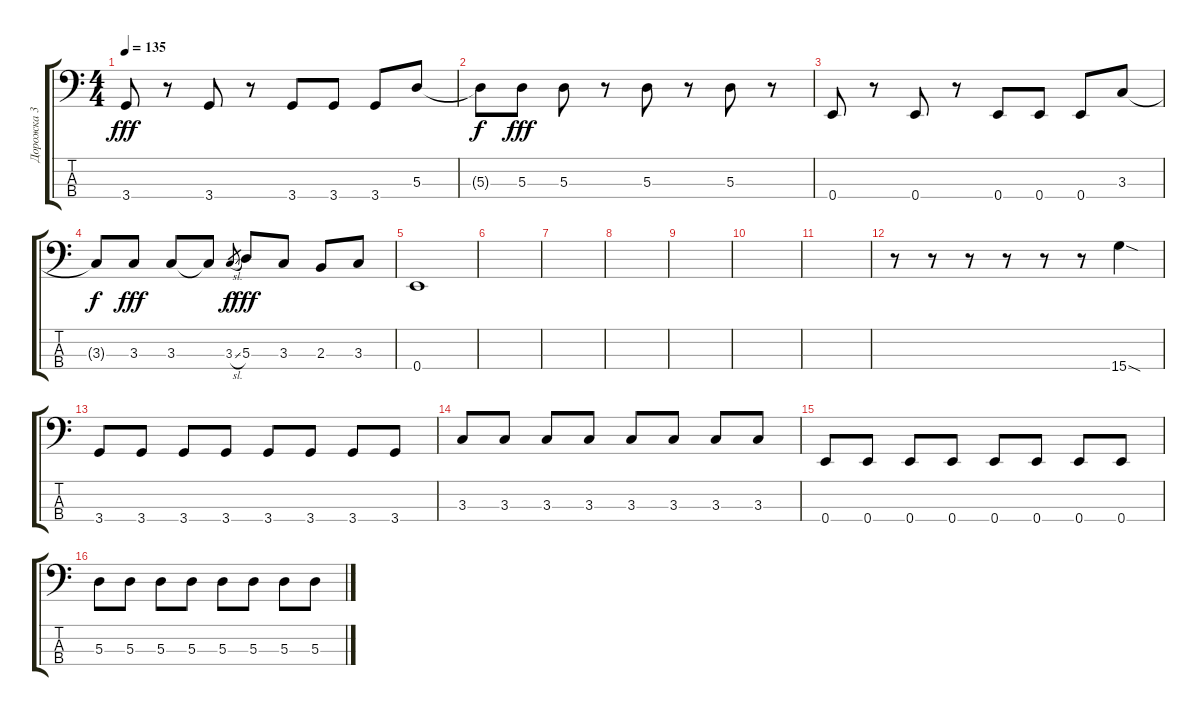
\track ("Дорожка 3" "Дорожка 3") {instrument electricbassfinger}
\staff {score tabs}
\tuning (G2 D2 A1 E1) {hide}
\ts (4 4)
\tempo 135
\clef f4
\ks c
3.4.8{dy fff} r.8 3.4.8 r.8 3.4.8 3.4.8 3.4.8 5.3.8 |
5.3{t}.8{dy f} 5.3.8{dy fff} 5.3.8 r.8 5.3.8 r.8 5.3.8 r.8 |
0.4.8 r.8 0.4.8 r.8 0.4.8 0.4.8 0.4.8 3.3.8 |
3.3{t}.8{dy f} 3.3.8{dy fff} 3.3.8 3.3{t}.8 3.3{sl}.8{gr dy f} 5.3.8{dy fff} 3.3.8 2.3.8 3.3.8 |
0.4.1 |
|
|
|
|
|
|
r.8 r.8 r.8 r.8 r.8 r.8 15.4{sod}.4 |
3.4.8 3.4.8 3.4.8 3.4.8 3.4.8 3.4.8 3.4.8 3.4.8 |
3.3.8 3.3.8 3.3.8 3.3.8 3.3.8 3.3.8 3.3.8 3.3.8 |
0.4.8 0.4.8 0.4.8 0.4.8 0.4.8 0.4.8 0.4.8 0.4.8 |
5.3.8 5.3.8 5.3.8 5.3.8 5.3.8 5.3.8 5.3.8 5.3.8
